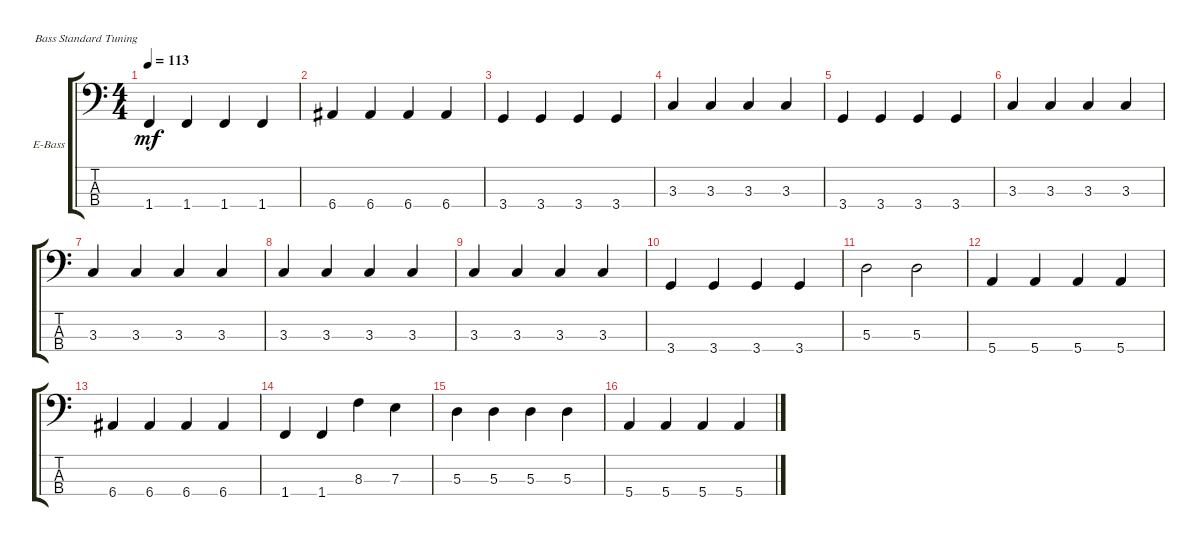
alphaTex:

\defaultSystemsLayout 4
\bracketExtendMode groupsimilarinstruments
\firstSystemTrackNameOrientation horizontal
\otherSystemsTrackNameOrientation horizontal
\track ("Electric Bass" "E-Bass") {instrument electricbassfinger}
\staff {score tabs}
\tuning (G2 D2 A1 E1)
\ts (4 4)
\tempo 113
\clef f4
\ks c
1.4.4{dy mf} 1.4.4 1.4.4 1.4.4 |
6.4.4 6.4.4 6.4.4 6.4.4 |
3.4.4 3.4.4 3.4.4 3.4.4 |
3.3.4 3.3.4 3.3.4 3.3.4 |
3.4.4 3.4.4 3.4.4 3.4.4 |
3.3.4 3.3.4 3.3.4 3.3.4 |
3.3.4 3.3.4 3.3.4 3.3.4 |
3.3.4 3.3.4 3.3.4 3.3.4 |
3.3.4 3.3.4 3.3.4 3.3.4 |
3.4.4 3.4.4 3.4.4 3.4.4 |
5.3.2 5.3.2 |
5.4.4 5.4.4 5.4.4 5.4.4 |
6.4.4 6.4.4 6.4.4 6.4.4 |
1.4.4 1.4.4 8.3.4 7.3.4 |
5.3.4 5.3.4 5.3.4 5.3.4 |
5.4.4 5.4.4 5.4.4 5.4.4
